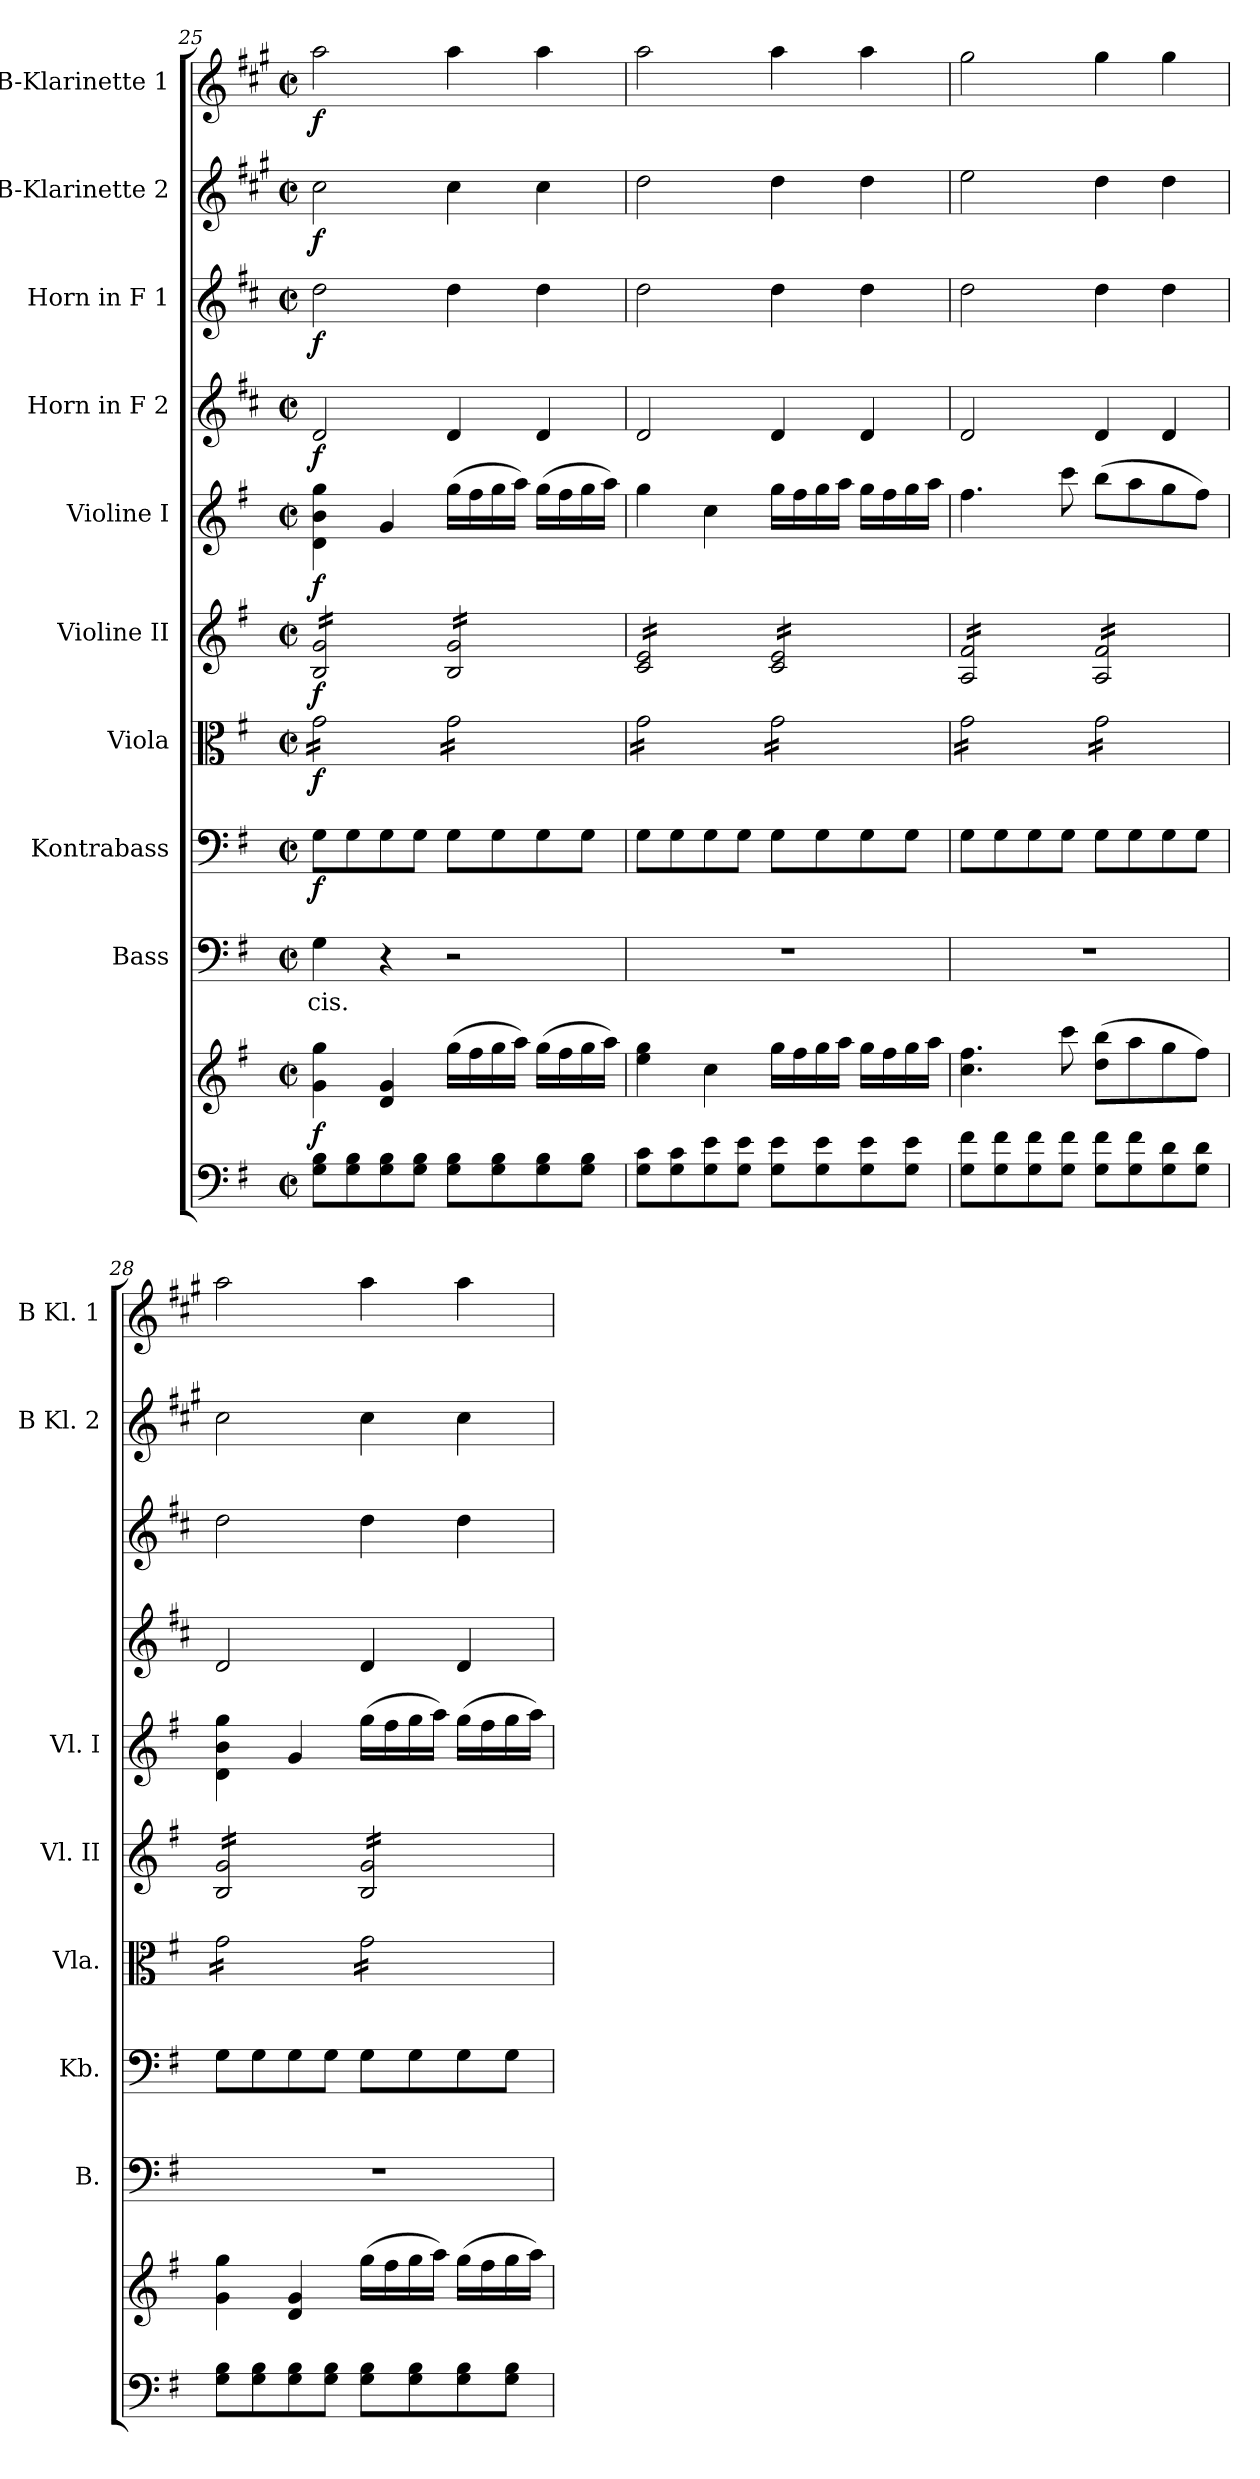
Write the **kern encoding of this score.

**kern	**kern	**dynam	**kern	**text	**kern	**dynam	**kern	**dynam	**kern	**dynam	**kern	**dynam	**kern	**dynam	**kern	**dynam	**kern	**dynam	**kern	**dynam
*part10	*part10	*part10	*part9	*part9	*part8	*part8	*part7	*part7	*part6	*part6	*part5	*part5	*part4	*part4	*part3	*part3	*part2	*part2	*part1	*part1
*staff11	*staff10	*staff10/11	*staff9	*staff9	*staff8	*staff8	*staff7	*staff7	*staff6	*staff6	*staff5	*staff5	*staff4	*staff4	*staff3	*staff3	*staff2	*staff2	*staff1	*staff1
*	*	*	*I"Bass	*	*I"Kontrabass	*	*I"Viola	*	*I"Violine II	*	*I"Violine I	*	*I"Horn in F 2	*	*I"Horn in F 1	*	*I"B-Klarinette 2	*	*I"B-Klarinette 1	*
*	*	*	*I'B.	*	*I'Kb.	*	*I'Vla.	*	*I'Vl. II	*	*I'Vl. I	*	*	*	*	*	*I'B Kl. 2	*	*I'B Kl. 1	*
*clefF4	*clefG2	*	*clefF4	*	*clefF4	*	*clefC3	*	*clefG2	*	*clefG2	*	*clefG2	*	*clefG2	*	*clefG2	*	*clefG2	*
*	*	*	*	*	*ITrd7c12	*	*	*	*	*	*	*	*ITrd4c7	*	*ITrd4c7	*	*ITrd1c2	*	*ITrd1c2	*
*k[f#]	*k[f#]	*	*k[f#]	*	*k[f#]	*	*k[f#]	*	*k[f#]	*	*k[f#]	*	*k[f#]	*	*k[f#]	*	*k[f#]	*	*k[f#]	*
*G:	*G:	*	*G:	*	*G:	*	*G:	*	*G:	*	*G:	*	*G:	*	*G:	*	*G:	*	*G:	*
*M2/2	*M2/2	*	*M2/2	*	*M2/2	*	*M2/2	*	*M2/2	*	*M2/2	*	*M2/2	*	*M2/2	*	*M2/2	*	*M2/2	*
*met(c|)	*met(c|)	*	*met(c|)	*	*met(c|)	*	*met(c|)	*	*met(c|)	*	*met(c|)	*	*met(c|)	*	*met(c|)	*	*met(c|)	*	*met(c|)	*
=25	=25	=25	=25	=25	=25	=25	=25	=25	=25	=25	=25	=25	=25	=25	=25	=25	=25	=25	=25	=25
!	!	!LO:DY:b	!	!LO:LY:b	!	!LO:DY:b	!	!LO:DY:b	!	!LO:DY:b	!	!LO:DY:b	!	!LO:DY:b	!	!LO:DY:b	!	!LO:DY:b	!	!LO:DY:b
*	*	*	*	*	*	*	*tremolo	*	*	*	*	*	*	*	*	*	*	*	*	*
*	*	*	*	*	*	*	*	*	*tremolo	*	*	*	*	*	*	*	*	*	*	*
8G\ 8B\L	4g\ 4gg\	f	4G\	-cis.	8GG\L	f	16g\LL	f	16B/ 16g/LL	f	4d\ 4b\ 4gg\	f	2G/	f	2g\	f	2b\	f	2gg\	f
.	.	.	.	.	.	.	16g\	.	16B/ 16g/	.	.	.	.	.	.	.	.	.	.	.
8G\ 8B\	.	.	.	.	8GG\	.	16g\	.	16B/ 16g/	.	.	.	.	.	.	.	.	.	.	.
.	.	.	.	.	.	.	16g\	.	16B/ 16g/	.	.	.	.	.	.	.	.	.	.	.
8G\ 8B\	4d/ 4g/	.	4r	.	8GG\	.	16g\	.	16B/ 16g/	.	4g/	.	.	.	.	.	.	.	.	.
.	.	.	.	.	.	.	16g\	.	16B/ 16g/	.	.	.	.	.	.	.	.	.	.	.
8G\ 8B\J	.	.	.	.	8GG\J	.	16g\	.	16B/ 16g/	.	.	.	.	.	.	.	.	.	.	.
.	.	.	.	.	.	.	16g\JJ	.	16B/ 16g/JJ	.	.	.	.	.	.	.	.	.	.	.
8G\ 8B\L	(>16gg\LL	.	2r	.	8GG\L	.	16g\LL	.	16B/ 16g/LL	.	(>16gg\LL	.	4G/	.	4g\	.	4b\	.	4gg\	.
.	16ff#\	.	.	.	.	.	16g\	.	16B/ 16g/	.	16ff#\	.	.	.	.	.	.	.	.	.
8G\ 8B\	16gg\	.	.	.	8GG\	.	16g\	.	16B/ 16g/	.	16gg\	.	.	.	.	.	.	.	.	.
.	16aa\JJ)	.	.	.	.	.	16g\	.	16B/ 16g/	.	16aa\JJ)	.	.	.	.	.	.	.	.	.
8G\ 8B\	(>16gg\LL	.	.	.	8GG\	.	16g\	.	16B/ 16g/	.	(>16gg\LL	.	4G/	.	4g\	.	4b\	.	4gg\	.
.	16ff#\	.	.	.	.	.	16g\	.	16B/ 16g/	.	16ff#\	.	.	.	.	.	.	.	.	.
8G\ 8B\J	16gg\	.	.	.	8GG\J	.	16g\	.	16B/ 16g/	.	16gg\	.	.	.	.	.	.	.	.	.
.	16aa\JJ)	.	.	.	.	.	16g\JJ	.	16B/ 16g/JJ	.	16aa\JJ)	.	.	.	.	.	.	.	.	.
=26	=26	=26	=26	=26	=26	=26	=26	=26	=26	=26	=26	=26	=26	=26	=26	=26	=26	=26	=26	=26
8G\ 8c\L	4ee\ 4gg\	.	1r	.	8GG\L	.	16g\LL	.	16c/ 16e/LL	.	4gg\	.	2G/	.	2g\	.	2cc\	.	2gg\	.
.	.	.	.	.	.	.	16g\	.	16c/ 16e/	.	.	.	.	.	.	.	.	.	.	.
8G\ 8c\	.	.	.	.	8GG\	.	16g\	.	16c/ 16e/	.	.	.	.	.	.	.	.	.	.	.
.	.	.	.	.	.	.	16g\	.	16c/ 16e/	.	.	.	.	.	.	.	.	.	.	.
8G\ 8e\	4cc\	.	.	.	8GG\	.	16g\	.	16c/ 16e/	.	4cc\	.	.	.	.	.	.	.	.	.
.	.	.	.	.	.	.	16g\	.	16c/ 16e/	.	.	.	.	.	.	.	.	.	.	.
8G\ 8e\J	.	.	.	.	8GG\J	.	16g\	.	16c/ 16e/	.	.	.	.	.	.	.	.	.	.	.
.	.	.	.	.	.	.	16g\JJ	.	16c/ 16e/JJ	.	.	.	.	.	.	.	.	.	.	.
8G\ 8e\L	16gg\LL	.	.	.	8GG\L	.	16g\LL	.	16c/ 16e/LL	.	16gg\LL	.	4G/	.	4g\	.	4cc\	.	4gg\	.
.	16ff#\	.	.	.	.	.	16g\	.	16c/ 16e/	.	16ff#\	.	.	.	.	.	.	.	.	.
8G\ 8e\	16gg\	.	.	.	8GG\	.	16g\	.	16c/ 16e/	.	16gg\	.	.	.	.	.	.	.	.	.
.	16aa\JJ	.	.	.	.	.	16g\	.	16c/ 16e/	.	16aa\JJ	.	.	.	.	.	.	.	.	.
8G\ 8e\	16gg\LL	.	.	.	8GG\	.	16g\	.	16c/ 16e/	.	16gg\LL	.	4G/	.	4g\	.	4cc\	.	4gg\	.
.	16ff#\	.	.	.	.	.	16g\	.	16c/ 16e/	.	16ff#\	.	.	.	.	.	.	.	.	.
8G\ 8e\J	16gg\	.	.	.	8GG\J	.	16g\	.	16c/ 16e/	.	16gg\	.	.	.	.	.	.	.	.	.
.	16aa\JJ	.	.	.	.	.	16g\JJ	.	16c/ 16e/JJ	.	16aa\JJ	.	.	.	.	.	.	.	.	.
!!LO:PB:g=z
=27	=27	=27	=27	=27	=27	=27	=27	=27	=27	=27	=27	=27	=27	=27	=27	=27	=27	=27	=27	=27
8G\ 8f#\L	4.cc\ 4.ff#\	.	1r	.	8GG\L	.	16g\LL	.	16A/ 16f#/LL	.	4.ff#\	.	2G/	.	2g\	.	2dd\	.	2ff#\	.
.	.	.	.	.	.	.	16g\	.	16A/ 16f#/	.	.	.	.	.	.	.	.	.	.	.
8G\ 8f#\	.	.	.	.	8GG\	.	16g\	.	16A/ 16f#/	.	.	.	.	.	.	.	.	.	.	.
.	.	.	.	.	.	.	16g\	.	16A/ 16f#/	.	.	.	.	.	.	.	.	.	.	.
8G\ 8f#\	.	.	.	.	8GG\	.	16g\	.	16A/ 16f#/	.	.	.	.	.	.	.	.	.	.	.
.	.	.	.	.	.	.	16g\	.	16A/ 16f#/	.	.	.	.	.	.	.	.	.	.	.
8G\ 8f#\J	8ccc\	.	.	.	8GG\J	.	16g\	.	16A/ 16f#/	.	8ccc\	.	.	.	.	.	.	.	.	.
.	.	.	.	.	.	.	16g\JJ	.	16A/ 16f#/JJ	.	.	.	.	.	.	.	.	.	.	.
8G\ 8f#\L	(>8dd\ 8bb\L	.	.	.	8GG\L	.	16g\LL	.	16A/ 16f#/LL	.	(>8bb\L	.	4G/	.	4g\	.	4cc\	.	4ff#\	.
.	.	.	.	.	.	.	16g\	.	16A/ 16f#/	.	.	.	.	.	.	.	.	.	.	.
8G\ 8f#\	8aa\	.	.	.	8GG\	.	16g\	.	16A/ 16f#/	.	8aa\	.	.	.	.	.	.	.	.	.
.	.	.	.	.	.	.	16g\	.	16A/ 16f#/	.	.	.	.	.	.	.	.	.	.	.
8G\ 8d\	8gg\	.	.	.	8GG\	.	16g\	.	16A/ 16f#/	.	8gg\	.	4G/	.	4g\	.	4cc\	.	4ff#\	.
.	.	.	.	.	.	.	16g\	.	16A/ 16f#/	.	.	.	.	.	.	.	.	.	.	.
8G\ 8d\J	8ff#\J)	.	.	.	8GG\J	.	16g\	.	16A/ 16f#/	.	8ff#\J)	.	.	.	.	.	.	.	.	.
.	.	.	.	.	.	.	16g\JJ	.	16A/ 16f#/JJ	.	.	.	.	.	.	.	.	.	.	.
=28	=28	=28	=28	=28	=28	=28	=28	=28	=28	=28	=28	=28	=28	=28	=28	=28	=28	=28	=28	=28
8G\ 8B\L	4g\ 4gg\	.	1r	.	8GG\L	.	16g\LL	.	16B/ 16g/LL	.	4d\ 4b\ 4gg\	.	2G/	.	2g\	.	2b\	.	2gg\	.
.	.	.	.	.	.	.	16g\	.	16B/ 16g/	.	.	.	.	.	.	.	.	.	.	.
8G\ 8B\	.	.	.	.	8GG\	.	16g\	.	16B/ 16g/	.	.	.	.	.	.	.	.	.	.	.
.	.	.	.	.	.	.	16g\	.	16B/ 16g/	.	.	.	.	.	.	.	.	.	.	.
8G\ 8B\	4d/ 4g/	.	.	.	8GG\	.	16g\	.	16B/ 16g/	.	4g/	.	.	.	.	.	.	.	.	.
.	.	.	.	.	.	.	16g\	.	16B/ 16g/	.	.	.	.	.	.	.	.	.	.	.
8G\ 8B\J	.	.	.	.	8GG\J	.	16g\	.	16B/ 16g/	.	.	.	.	.	.	.	.	.	.	.
.	.	.	.	.	.	.	16g\JJ	.	16B/ 16g/JJ	.	.	.	.	.	.	.	.	.	.	.
8G\ 8B\L	(>16gg\LL	.	.	.	8GG\L	.	16g\LL	.	16B/ 16g/LL	.	(>16gg\LL	.	4G/	.	4g\	.	4b\	.	4gg\	.
.	16ff#\	.	.	.	.	.	16g\	.	16B/ 16g/	.	16ff#\	.	.	.	.	.	.	.	.	.
8G\ 8B\	16gg\	.	.	.	8GG\	.	16g\	.	16B/ 16g/	.	16gg\	.	.	.	.	.	.	.	.	.
.	16aa\JJ)	.	.	.	.	.	16g\	.	16B/ 16g/	.	16aa\JJ)	.	.	.	.	.	.	.	.	.
8G\ 8B\	(>16gg\LL	.	.	.	8GG\	.	16g\	.	16B/ 16g/	.	(>16gg\LL	.	4G/	.	4g\	.	4b\	.	4gg\	.
.	16ff#\	.	.	.	.	.	16g\	.	16B/ 16g/	.	16ff#\	.	.	.	.	.	.	.	.	.
8G\ 8B\J	16gg\	.	.	.	8GG\J	.	16g\	.	16B/ 16g/	.	16gg\	.	.	.	.	.	.	.	.	.
.	16aa\JJ)	.	.	.	.	.	16g\JJ	.	16B/ 16g/JJ	.	16aa\JJ)	.	.	.	.	.	.	.	.	.
*	*	*	*	*	*	*	*	*	*Xtremolo	*	*	*	*	*	*	*	*	*	*	*
*	*	*	*	*	*	*	*Xtremolo	*	*	*	*	*	*	*	*	*	*	*	*	*
=	=	=	=	=	=	=	=	=	=	=	=	=	=	=	=	=	=	=	=	=
*-	*-	*-	*-	*-	*-	*-	*-	*-	*-	*-	*-	*-	*-	*-	*-	*-	*-	*-	*-	*-
